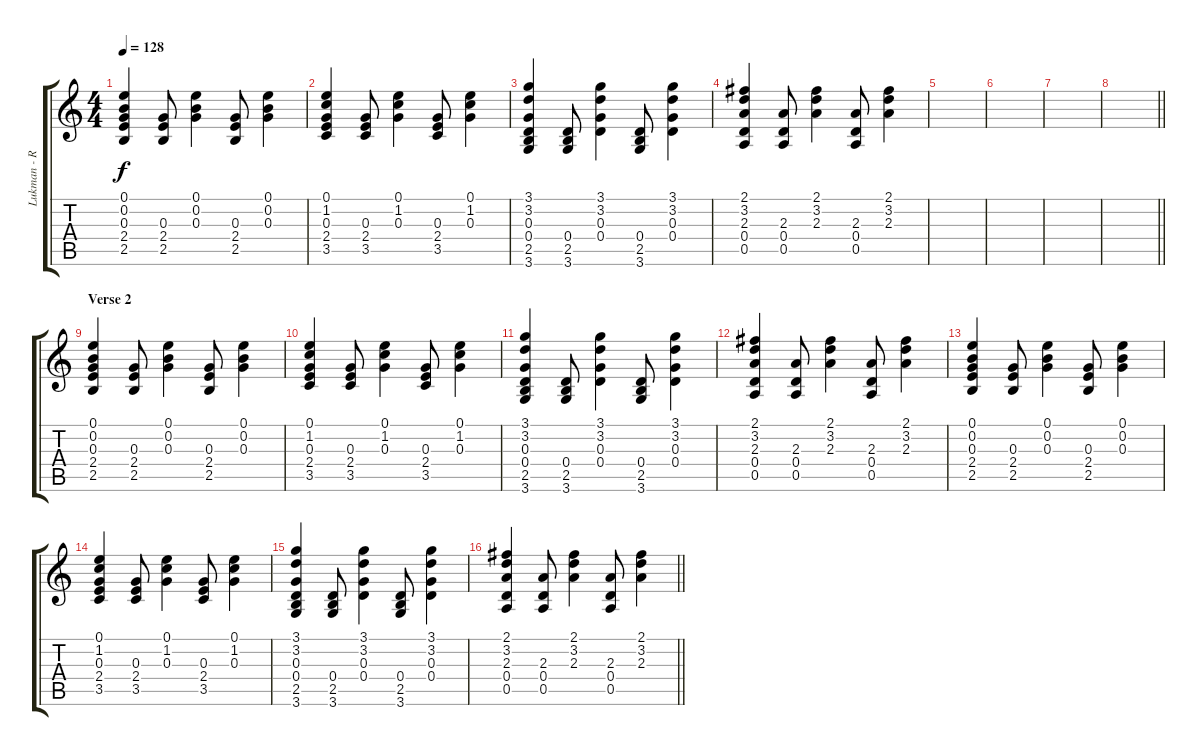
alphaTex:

\track ("Lukman - Rhythm" "Lukman - R") {instrument acousticguitarsteel}
\staff {score tabs}
\tuning (E4 B3 G3 D3 A2 E2) {hide}
\ts (4 4)
\tempo 128
\clef g2
\ks c
(0.1 0.2 0.3 2.4 2.5).4{dy f} (0.3 2.4 2.5).8 (0.1 0.2 0.3).4 (0.3 2.4 2.5).8 (0.1 0.2 0.3).4 |
(0.1 1.2 0.3 2.4 3.5).4 (0.3 2.4 3.5).8 (0.1 1.2 0.3).4 (0.3 2.4 3.5).8 (0.1 1.2 0.3).4 |
(3.1 3.2 0.3 0.4 2.5 3.6).4 (0.4 2.5 3.6).8 (3.1 3.2 0.3 0.4).4 (0.4 2.5 3.6).8 (3.1 3.2 0.3 0.4).4 |
(2.1 3.2 2.3 0.4 0.5).4 (2.3 0.4 0.5).8 (2.1 3.2 2.3).4 (2.3 0.4 0.5).8 (2.1 3.2 2.3).4 |
|
|
|
\barLineRight lightlight
|
\section ("" "Verse 2")
(0.1 0.2 0.3 2.4 2.5).4 (0.3 2.4 2.5).8 (0.1 0.2 0.3).4 (0.3 2.4 2.5).8 (0.1 0.2 0.3).4 |
(0.1 1.2 0.3 2.4 3.5).4 (0.3 2.4 3.5).8 (0.1 1.2 0.3).4 (0.3 2.4 3.5).8 (0.1 1.2 0.3).4 |
(3.1 3.2 0.3 0.4 2.5 3.6).4 (0.4 2.5 3.6).8 (3.1 3.2 0.3 0.4).4 (0.4 2.5 3.6).8 (3.1 3.2 0.3 0.4).4 |
(2.1 3.2 2.3 0.4 0.5).4 (2.3 0.4 0.5).8 (2.1 3.2 2.3).4 (2.3 0.4 0.5).8 (2.1 3.2 2.3).4 |
(0.1 0.2 0.3 2.4 2.5).4 (0.3 2.4 2.5).8 (0.1 0.2 0.3).4 (0.3 2.4 2.5).8 (0.1 0.2 0.3).4 |
(0.1 1.2 0.3 2.4 3.5).4 (0.3 2.4 3.5).8 (0.1 1.2 0.3).4 (0.3 2.4 3.5).8 (0.1 1.2 0.3).4 |
(3.1 3.2 0.3 0.4 2.5 3.6).4 (0.4 2.5 3.6).8 (3.1 3.2 0.3 0.4).4 (0.4 2.5 3.6).8 (3.1 3.2 0.3 0.4).4 |
\barLineRight lightlight
(2.1 3.2 2.3 0.4 0.5).4 (2.3 0.4 0.5).8 (2.1 3.2 2.3).4 (2.3 0.4 0.5).8 (2.1 3.2 2.3).4
